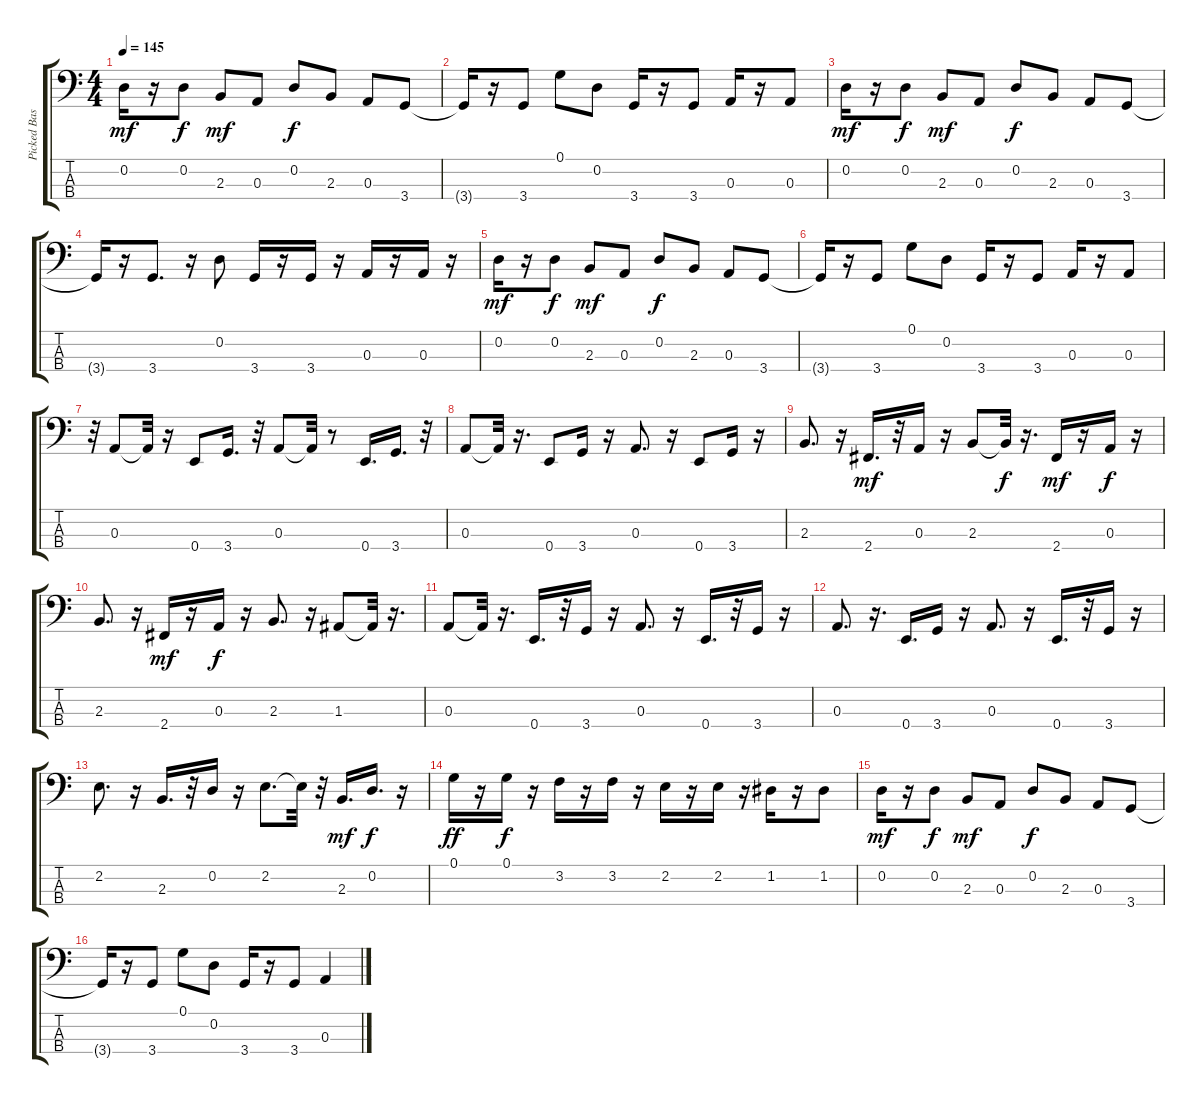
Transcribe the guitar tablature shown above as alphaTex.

\track ("Picked Bass" "Picked Bas") {instrument electricbasspick}
\staff {score tabs}
\tuning (G2 D2 A1 E1) {hide}
\ts (4 4)
\tempo 145
\clef f4
\ks c
0.2.16{dy mf} r.16 0.2.8{dy f} 2.3.8{dy mf} 0.3.8 0.2.8{dy f} 2.3.8 0.3.8 3.4.8 |
3.4{t}.16 r.16 3.4.8 0.1.8 0.2.8 3.4.16 r.16 3.4.8 0.3.16 r.16 0.3.8 |
0.2.16{dy mf} r.16 0.2.8{dy f} 2.3.8{dy mf} 0.3.8 0.2.8{dy f} 2.3.8 0.3.8 3.4.8 |
3.4{t}.16 r.16 3.4.8{d} r.16 0.2.8 3.4.16 r.16 3.4.16 r.16 0.3.16 r.16 0.3.16 r.16 |
0.2.16{dy mf} r.16 0.2.8{dy f} 2.3.8{dy mf} 0.3.8 0.2.8{dy f} 2.3.8 0.3.8 3.4.8 |
3.4{t}.16 r.16 3.4.8 0.1.8 0.2.8 3.4.16 r.16 3.4.8 0.3.16 r.16 0.3.8 |
r.32 0.3.8 0.3{t}.32 r.16 0.4.8 3.4.16{d} r.32 0.3.8 0.3{t}.32 r.8 0.4.16{d} 3.4.16{d} r.32 |
0.3.8 0.3{t}.32 r.16{d} 0.4.8 3.4.16 r.16 0.3.8{d} r.16 0.4.8 3.4.16 r.16 |
2.3.8{d} r.16 2.4.16{d dy mf} r.32 0.3.16 r.16 2.3.8 2.3{t}.32{dy f} r.16{d} 2.4.16{dy mf} r.16 0.3.16{dy f} r.16 |
2.3.8{d} r.16 2.4.16{dy mf} r.16 0.3.16{dy f} r.16 2.3.8{d} r.16 1.3.8 1.3{t}.32 r.16{d} |
0.3.8 0.3{t}.32 r.16{d} 0.4.16{d} r.32 3.4.16 r.16 0.3.8{d} r.16 0.4.16{d} r.32 3.4.16 r.16 |
0.3.8{d} r.16{d} 0.4.16{d} 3.4.16 r.16 0.3.8{d} r.16 0.4.16{d} r.32 3.4.16 r.16 |
2.2.8{d} r.16 2.3.16{d} r.32 0.2.16 r.16 2.2.8{d} 2.2{t}.32 r.32 2.3.16{d dy mf} 0.2.16{d dy f} r.16 |
0.1.16{dy ff} r.16 0.1.16{dy f} r.16 3.2.16 r.16 3.2.16 r.16 2.2.16 r.16 2.2.16 r.16 1.2.16 r.16 1.2.8 |
0.2.16{dy mf} r.16 0.2.8{dy f} 2.3.8{dy mf} 0.3.8 0.2.8{dy f} 2.3.8 0.3.8 3.4.8 |
3.4{t}.16 r.16 3.4.8 0.1.8 0.2.8 3.4.16 r.16 3.4.8 0.3.4
